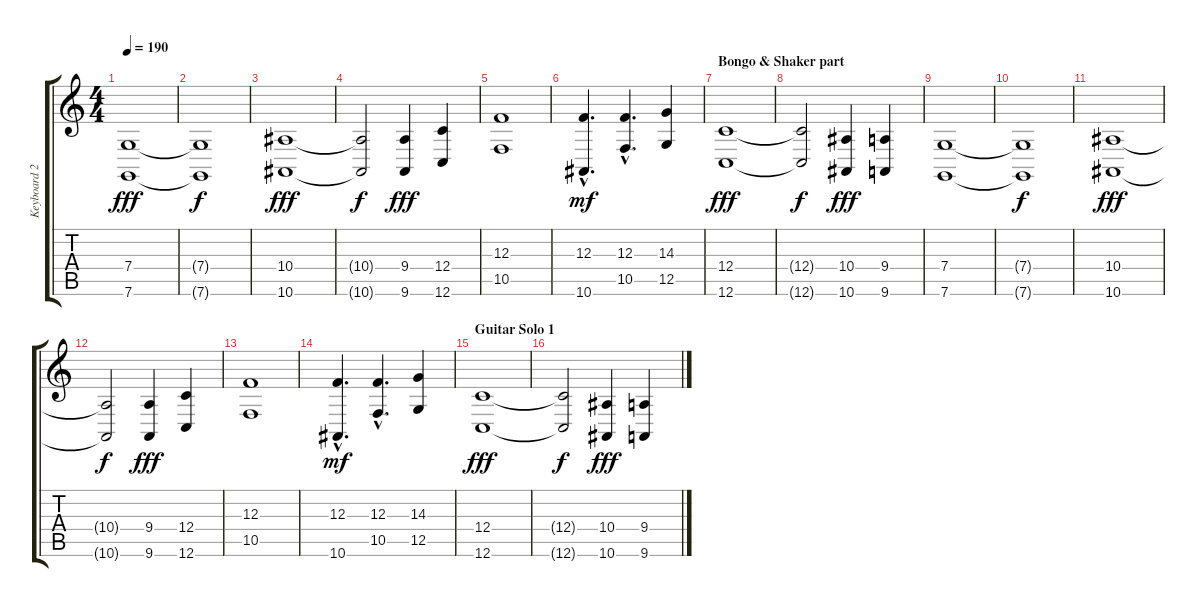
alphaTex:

\track ("Keyboard 2" "Keyboard 2") {instrument sitar}
\staff {score tabs}
\tuning (D4 A3 F3 C3 G2 C2) {hide}
\ts (4 4)
\tempo 190
\clef g2
\ks c
(7.4 7.6).1{dy fff} |
(7.4{t} 7.6{t}).1{dy f} |
(10.4 10.6).1{dy fff} |
(10.4{t} 10.6{t}).2{dy f} (9.4 9.6).4{dy fff} (12.4 12.6).4 |
(12.3 10.5).1 |
(12.3{hac} 10.6{hac}).4{d dy mf} (12.3{hac} 10.5{hac}).4{d} (14.3 12.5).4 |
\section ("" "Bongo & Shaker part")
(12.4 12.6).1{dy fff volume 16 instrument pad2warm} |
(12.4{t} 12.6{t}).2{dy f} (10.4 10.6).4{dy fff} (9.4 9.6).4 |
(7.4 7.6).1 |
(7.4{t} 7.6{t}).1{dy f} |
(10.4 10.6).1{dy fff} |
(10.4{t} 10.6{t}).2{dy f} (9.4 9.6).4{dy fff} (12.4 12.6).4 |
(12.3 10.5).1 |
(12.3{hac} 10.6{hac}).4{d dy mf} (12.3{hac} 10.5{hac}).4{d} (14.3 12.5).4 |
\section ("" "Guitar Solo 1")
(12.4 12.6).1{dy fff volume 16 instrument pad2warm} |
(12.4{t} 12.6{t}).2{dy f} (10.4 10.6).4{dy fff} (9.4 9.6).4
